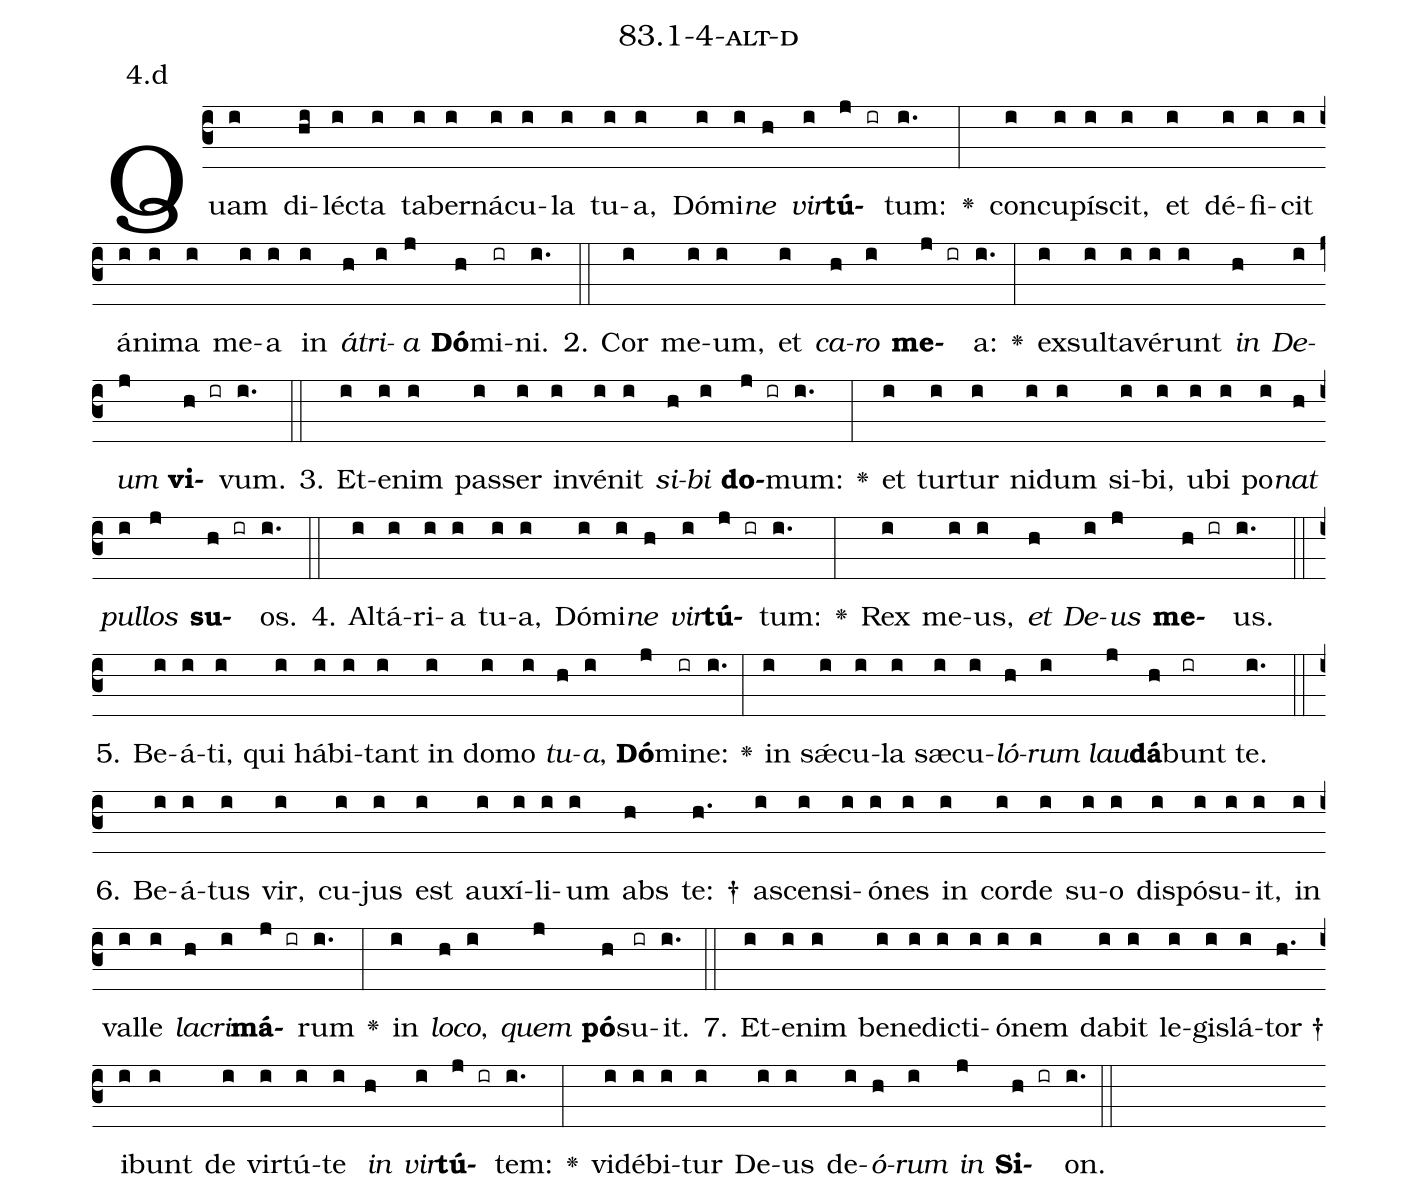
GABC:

name: 83.1-4-alt-d;
annotation: 4.d;
%%
(c3)Quam(i) di(hi)léc(i)ta(i) ta(i)ber(i)ná(i)cu(i)la(i) tu(i)a,(i) Dó(i)mi(i)<i>ne</i>(h) <i>vir</i>(i)<b>tú</b>(j ir)tum:(i.) <v>\greheightstar</v>(:) con(i)cu(i)pí(i)scit,(i) et(i) dé(i)fi(i)cit(i) á(i)ni(i)ma(i) me(i)a(i) in(i) <i>á</i>(h)<i>tri</i>(i)<i>a</i>(j) <b>Dó</b>(h)mi(ir)ni.(i.) (::)
2. Cor(i) me(i)um,(i) et(i) <i>ca</i>(h)<i>ro</i>(i) <b>me</b>(j ir)a:(i.) <v>\greheightstar</v>(:) ex(i)sul(i)ta(i)vé(i)runt(i) <i>in</i>(h) <i>De</i>(i)<i>um</i>(j) <b>vi</b>(h ir)vum.(i.) (::)
3. Et(i)e(i)nim(i) pas(i)ser(i) in(i)vé(i)nit(i) <i>si</i>(h)<i>bi</i>(i) <b>do</b>(j ir)mum:(i.) <v>\greheightstar</v>(:) et(i) tur(i)tur(i) ni(i)dum(i) si(i)bi,(i) u(i)bi(i) po(i)<i>nat</i>(h) <i>pul</i>(i)<i>los</i>(j) <b>su</b>(h ir)os.(i.) (::)
4. Al(i)tá(i)ri(i)a(i) tu(i)a,(i) Dó(i)mi(i)<i>ne</i>(h) <i>vir</i>(i)<b>tú</b>(j ir)tum:(i.) <v>\greheightstar</v>(:) Rex(i) me(i)us,(i) <i>et</i>(h) <i>De</i>(i)<i>us</i>(j) <b>me</b>(h ir)us.(i.) (::)
5. Be(i)á(i)ti,(i) qui(i) há(i)bi(i)tant(i) in(i) do(i)mo(i) <i>tu</i>(h)<i>a</i>,(i) <b>Dó</b>(j)mi(ir)ne:(i.) <v>\greheightstar</v>(:) in(i) sǽ(i)cu(i)la(i) sæ(i)cu(i)<i>ló</i>(h)<i>rum</i>(i) <i>lau</i>(j)<b>dá</b>(h)bunt(ir) te.(i.) (::)
6. Be(i)á(i)tus(i) vir,(i) cu(i)jus(i) est(i) au(i)xí(i)li(i)um(i) abs(h) te: †(h.) a(i)scen(i)si(i)ó(i)nes(i) in(i) cor(i)de(i) su(i)o(i) dis(i)pó(i)su(i)it,(i) in(i) val(i)le(i) <i>la</i>(h)<i>cri</i>(i)<b>má</b>(j ir)rum(i.) <v>\greheightstar</v>(:) in(i) <i>lo</i>(h)<i>co</i>,(i) <i>quem</i>(j) <b>pó</b>(h)su(ir)it.(i.) (::)
7. Et(i)e(i)nim(i) be(i)ne(i)dic(i)ti(i)ó(i)nem(i) da(i)bit(i) le(i)gis(i)lá(i)tor †(h.) i(i)bunt(i) de(i) vir(i)tú(i)te(i) <i>in</i>(h) <i>vir</i>(i)<b>tú</b>(j ir)tem:(i.) <v>\greheightstar</v>(:) vi(i)dé(i)bi(i)tur(i) De(i)us(i) de(i)<i>ó</i>(h)<i>rum</i>(i) <i>in</i>(j) <b>Si</b>(h ir)on.(i.) (::)
